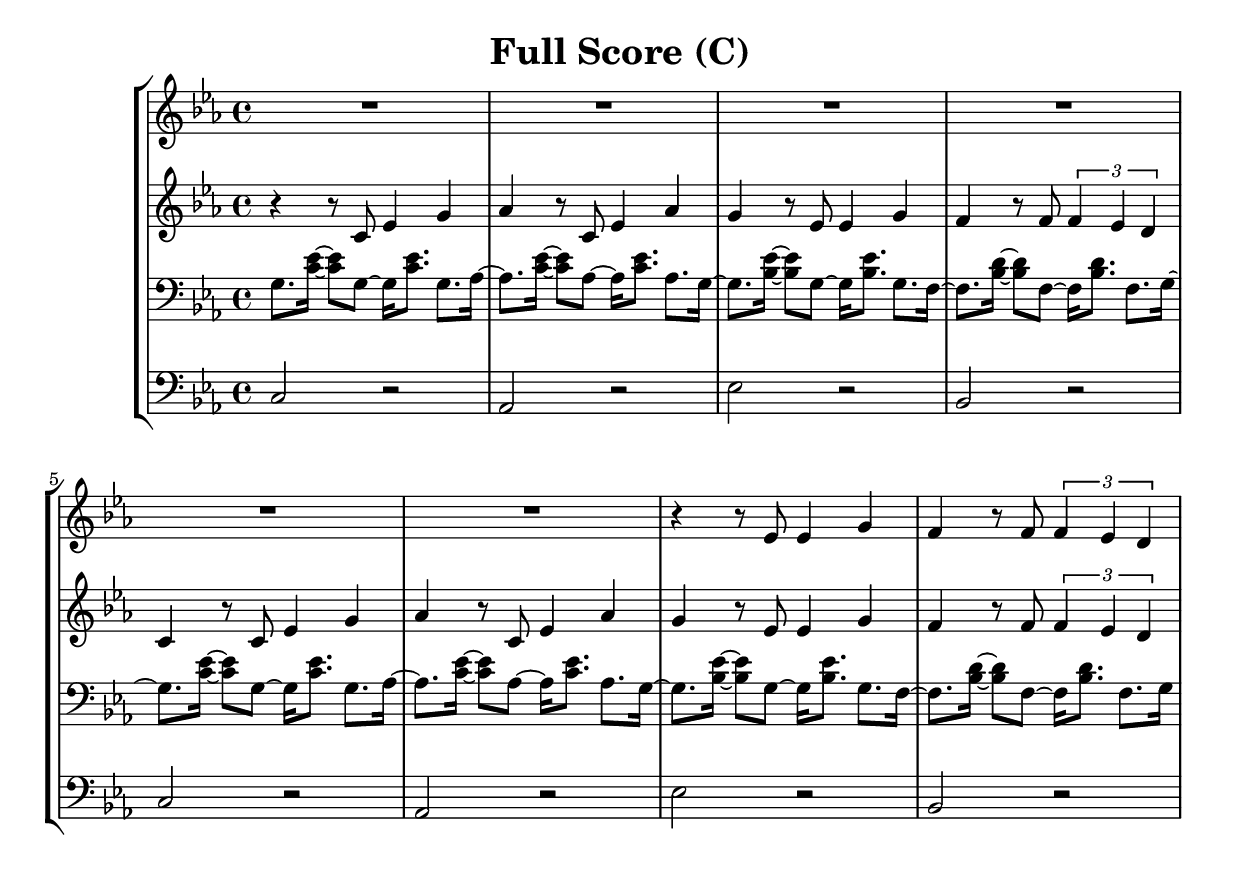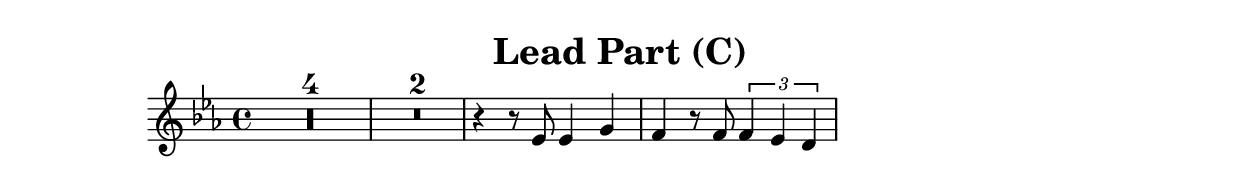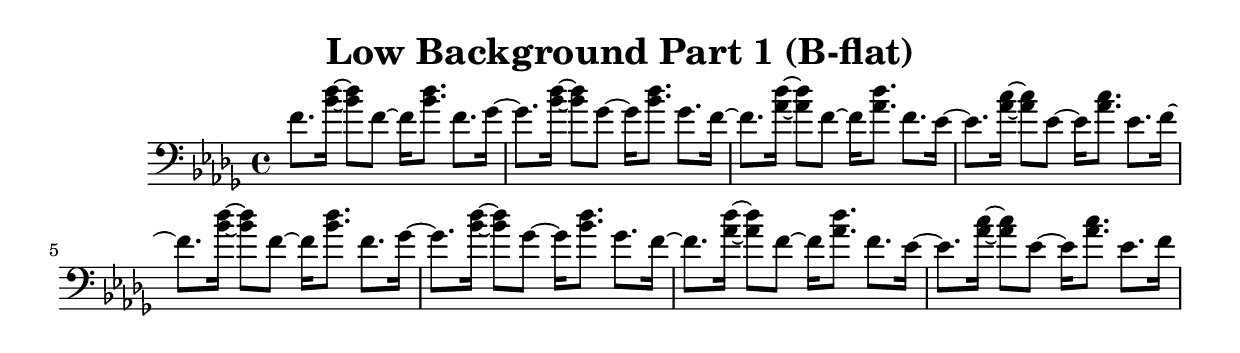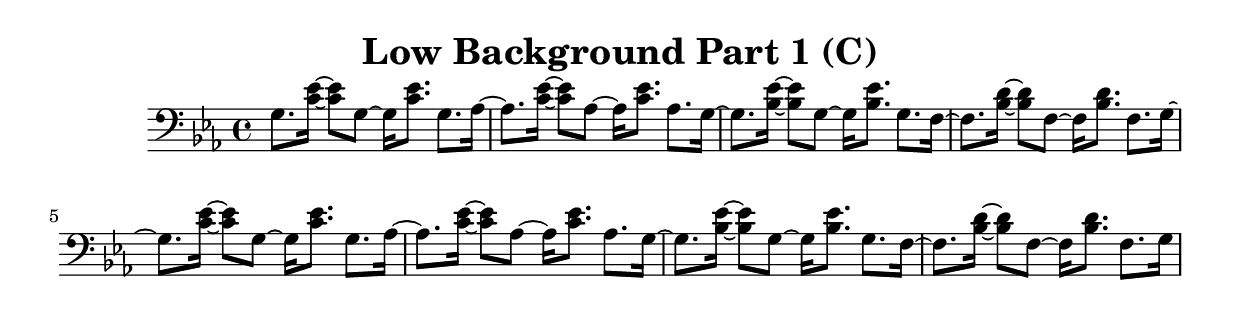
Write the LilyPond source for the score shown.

\version "2.24.4"

vivirMiVida = \relative c' {
  % one beat missing to allow for landing the melody on 1
    r8 ees8 ees4 g4 |
  f4 r8 f8 \tuplet 3/2 { f4 ees d } |
}

% Define common musical phrases for reuse
voyAReir = \relative c' {
  % one beat missing to allow for landing the melody on 1
    r8 c ees4 g |
  aes4 r8 c, ees4 aes |
  g4 \vivirMiVida
}

bassIntro = \relative c {
  c2 r | aes r | ees' r | bes r |
}

montuno = \relative c' {
  g8. <c ees>16~<c ees>8 g8~g16 <c ees>8. g8. aes16~ |
  aes8. <c ees>16~<c ees>8 aes8~aes16 <c ees>8. aes8. g16~ |
  g8. <bes ees>16~<bes ees>8 g8~g16 <bes ees>8. g8. f16~ |
  f8. <bes d>16~<bes d>8 f8~f16 <bes d>8. f8. g16~ |
}

% Define each part
partOne = \relative c' {
  \key c \minor
  R1*4
  R1*2
  r4 \vivirMiVida
}

partTwo = \relative c' {
  \key c \minor
  r4 \voyAReir
  c4 \voyAReir
}

partThree = \relative c' {
  \key c \minor
  \clef bass
  \montuno
  \montuno
}

partFour = \relative c {
  \key c \minor
  \clef bass
  % Additional low background part
}

bassPart = \relative c {
  \key c \minor
  \clef bass
  \bassIntro
  \bassIntro
}



% Individual parts for printing
leadPartC = \new Staff \partOne
leadPartBb = \new Staff \transpose c bes \partOne
leadPartEb = \new Staff \transpose c ees \partOne

middlePartC = \new Staff \partTwo
middlePartBb = \new Staff \transpose c bes \partTwo
middlePartEb = \new Staff \transpose c ees \partTwo

lowPartC = \new Staff \partThree
lowPartBb = \new Staff \transpose c bes \partThree
lowPartEb = \new Staff \transpose c ees \partThree

%lowPartC = \new Staff \partFour
%lowPartBb = \new Staff \transpose c bes \partFour
%lowPartEb = \new Staff \transpose c ees \partFour

bassC = \new Staff \bassPart
bassBb = \new Staff \transpose c bes \bassPart
bassEb = \new Staff \transpose c ees \bassPart

% Full Score in C
\book {
  \bookOutputName "full_score_C"
  \header { title = "Full Score (C)" }
  \score {
    <<
      \new StaffGroup <<
        \leadPartC
        \middlePartC
        \lowPartC
        %\lowPart2C
        \bassC
      >>
    >>
    \layout {}
  }
}

% Individual part books with filenames
\book { \bookOutputName "lead_C" \header { title = "Lead Part (C)" } \score { \compressMMRests { \leadPartC } \layout {} } }

%\book { \bookOutputName "lead_Bb" \header { title = "Lead Part (B-flat)" } \score { \compressMMRests { \leadPartBb } \layout {} } }
%\book { \bookOutputName "lead_Eb" \header { title = "Lead Part (E-flat)" } \score { \leadPartEb \layout {} } }
%
%\book { \bookOutputName "middle_C" \header { title = "Middle Part (C)" } \score { \middlePartC \layout {} } }
%\book { \bookOutputName "middle_Bb" \header { title = "Middle Part (B-flat)" } \score { \middlePartBb \layout {} } }
%\book { \bookOutputName "middle_Eb" \header { title = "Middle Part (E-flat)" } \score { \middlePartEb \layout {} } }

\book {
  \bookOutputName "low1_C"
  \header { title = "Low Background Part 1 (C)" }
  \score { \compressMMRests { \lowPartC } \layout {} }
}


\book {
  \bookOutputName "low1_Bb"
  \header { title = "Low Background Part 1 (B-flat)" }
  \score { \compressMMRests { \lowPartBb } \layout {} }
}

%\book { \bookOutputName "low1_Eb" \header { title = "Low Background Part 1 (E-flat)" } \score { \lowPartEb \layout {} } }
%
%\book { \bookOutputName "low2_C" \header { title = "Low Background Part 2 (C)" } \score { \lowPart2C \layout {} } }
%
%\book { \bookOutputName "low2_Bb" \header { title = "Low Background Part 2 (B-flat)" } \score { \lowPart2Bb \layout {} } }
%
%\book {
%  \bookOutputName "low2_Eb"
%  \header {
%    title = "Low Background Part 2 (E-flat)"
%  }
%  \score { \lowPart2Eb \layout {} }
%}
%
%\book { \bookOutputName "bass_C" \header { title = "Bass Part (C)" } \score { \bassC \layout {} } }
%\book { \bookOutputName "bass_Bb" \header { title = "Bass Part (B-flat)" } \score { \bassBb \layout {} } }
%\book { \bookOutputName "bass_Eb" \header { title = "Bass Part (E-flat)" } \score { \bassEb \layout {} } }
